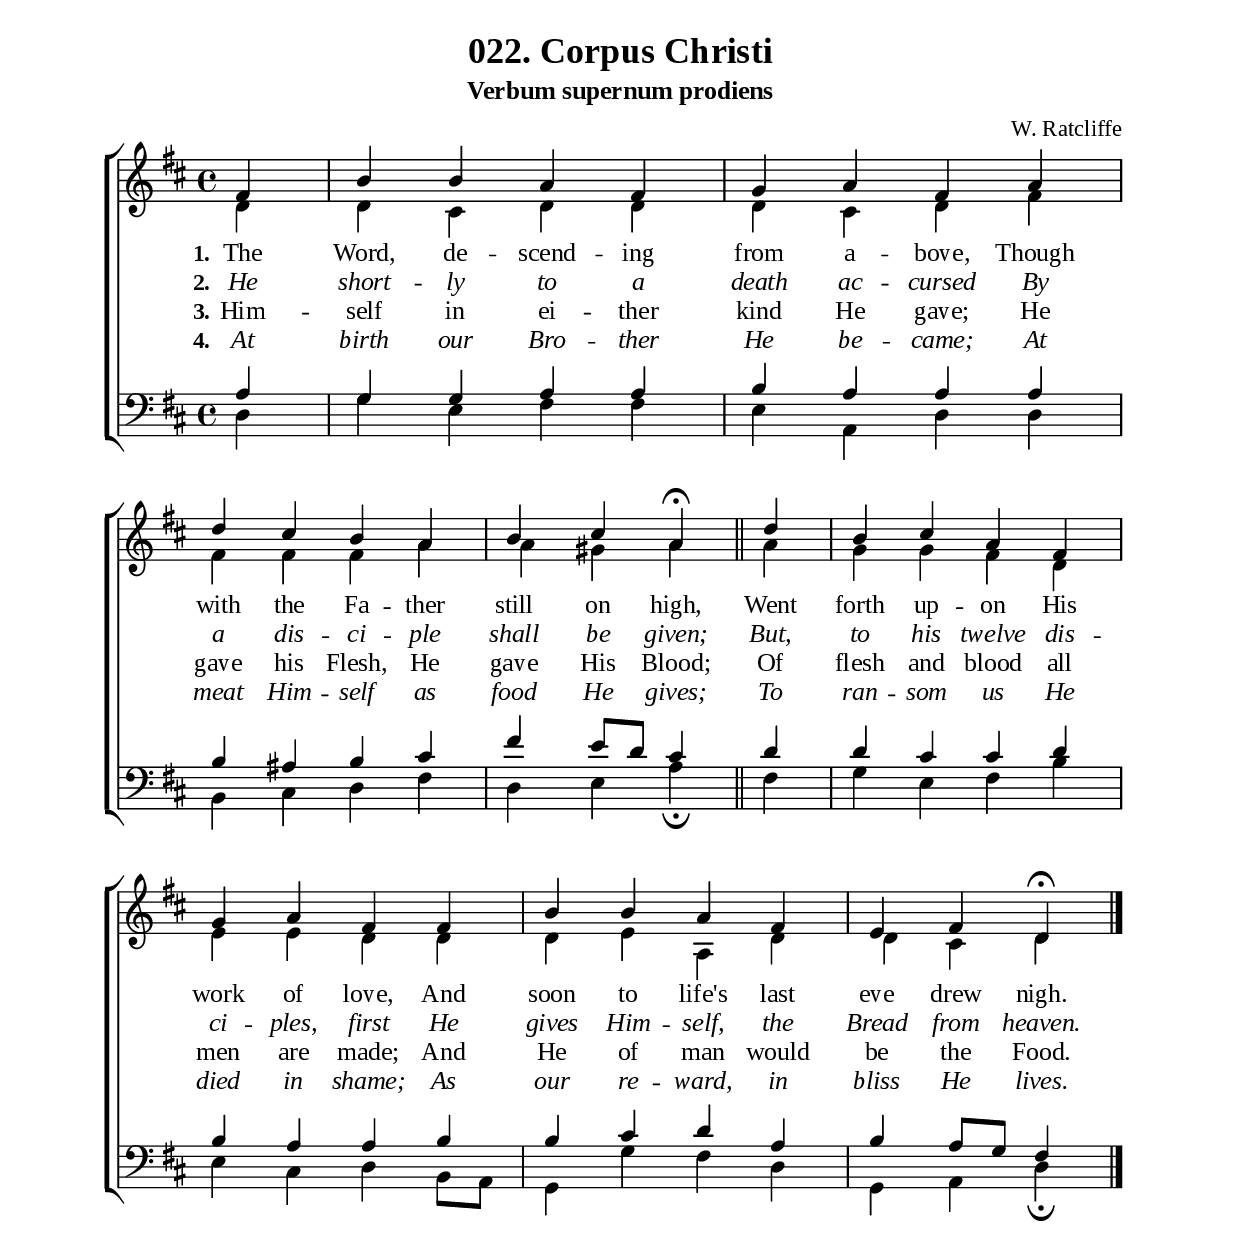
%%%%%%%%%%%%%%%%%%%%%%%%%%%%%
% CONTENTS OF THIS DOCUMENT
% 1. Common settings
% 2. Soprano verse music
% 3. Alto verse music
% 4. Tenor verse music
% 5. Basso verse music
% 6. Verse lyrics
% 7. Layout
%%%%%%%%%%%%%%%%%%%%%%%%%%%%%

%%%%%%%%%%%%%%%%%%%%%%%%%%%%%
% 1. Common settings
%%%%%%%%%%%%%%%%%%%%%%%%%%%%%
\version "2.18.2"

\header {
  title = "022. Corpus Christi"
  subtitle = "Verbum supernum prodiens"
  %poet = ""
  composer = "W. Ratcliffe"
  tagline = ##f
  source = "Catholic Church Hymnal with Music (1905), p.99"
  %site = ""
}

globalSettings= {
  \key d \major
  \time 4/4
  %\override Score.BarNumber.break-visibility = ##(#t #t #t)
  \override Score.BarNumber.break-visibility = ##(#f #f #f)
}

verseSettings = {
  \phrasingSlurDashed
}

\paper {
  #(set-paper-size "a4")
  top-margin = 15\mm
  bottom-marign = 15\mm
  left-margin = 20\mm
  right-margin = 20\mm
  indent = #0
  #(define fonts
	 (make-pango-font-tree "Liberation Serif"
	 		       "Liberation Serif"
			       "Liberation Serif"
			       (/ 20 20)))
}

printItalic = \with {
  \override LyricText.font-shape = #'italic
}

%%%%%%%%%%%%%%%%%%%%%%%%%%%%%
% 2. Soprano verse music
%%%%%%%%%%%%%%%%%%%%%%%%%%%%%
musicVerseSoprano = \relative c' { 
  \partial 4 fis4 |
%{  1%} b b a fis |
%{  2%} g a fis a \break \bar "|"
%{  3%} d cis b a |
%{  4%} b cis a \fermata \bar "||" d |
%{  5%} b cis a fis \break \bar "|"
%{  6%} g a fis fis |
%{  7%} b b a fis |
%{  8%} e fis d \fermata \bar "|."
}

%%%%%%%%%%%%%%%%%%%%%%%%%%%%%
% 3. Alto verse music
%%%%%%%%%%%%%%%%%%%%%%%%%%%%%
musicVerseAlto = \relative c' {
  \partial 4 d4 |
%{  1%} d cis d d |
%{  2%} d cis d fis |
%{  3%} fis fis fis a |
%{  4%} a gis a a |
%{  5%} g g fis d |
%{  6%} e e d d |
%{  7%} d e a, d |
%{  8%} d cis d
}

%%%%%%%%%%%%%%%%%%%%%%%%%%%%%
% 4. Tenor verse music
%%%%%%%%%%%%%%%%%%%%%%%%%%%%%
musicVerseTenor = \relative c' {
  \partial 4 a4 |
%{  1%} g g a a |
%{  2%} b a a a |
%{  3%} b ais b cis |
%{  4%} fis e8 d cis4 d |
%{  5%} d cis cis d |
%{  6%} b a a b |
%{  7%} b cis d a |
%{  8%} b a8 g fis4
}

%%%%%%%%%%%%%%%%%%%%%%%%%%%%%
% 5. Basso verse music
%%%%%%%%%%%%%%%%%%%%%%%%%%%%%
musicVerseBasso = \relative c {
  \partial 4 d4 |
%{  1%} g e fis fis |
%{  2%} e a, d d |
%{  3%} b cis d fis |
%{  4%} d e a \fermata fis |
%{  5%} g e fis b |
%{  6%} e, cis d b8 a |
%{  7%} g4 g' fis d |
%{  8%} g, a d \fermata 

}

%%%%%%%%%%%%%%%%%%%%%%%%%%%%%
% 6. Verse lyrics
%%%%%%%%%%%%%%%%%%%%%%%%%%%%%
lyricVerseOne = \lyricmode {
  \set stanza = #"1."
  The Word, de -- scend -- ing from a -- bove,
  Though with the Fa -- ther still on high,
  Went forth up -- on His work of love,
  And soon to life's last eve drew nigh.
}

lyricVerseTwo = \lyricmode {
  \set stanza = #"2."
  He short -- ly to a death ac -- cursed
  By a dis -- ci -- ple shall be given;
  But, to his twelve dis -- ci -- ples, first 
  He gives Him -- self, the Bread from heaven.
}

lyricVerseThree = \lyricmode {
  \set stanza = #"3."
  Him -- self in ei -- ther kind He gave;
  He gave his Flesh, He gave His Blood;
  Of flesh and blood all men are made;
  And He of man would be the Food.
}

lyricVerseFour = \lyricmode {
  \set stanza = #"4."
  At birth our Bro -- ther He be -- came;
  At meat Him -- self as food He gives;
  To ran -- som us He died in shame;
  As our re -- ward, in bliss He lives.
}



%%%%%%%%%%%%%%%%%%%%%%%%%%%%%
% 7. Layout
%%%%%%%%%%%%%%%%%%%%%%%%%%%%%
\score {
    \new ChoirStaff <<
      \new Staff <<
        \clef "treble"
        \new Voice = "soprano" {
          \voiceOne \globalSettings \verseSettings \stemUp \slurUp \musicVerseSoprano
        }
        \new Voice = "alto" {
          \voiceTwo \globalSettings \verseSettings \stemDown \slurDown \musicVerseAlto
        }
      >>
      \new Lyrics \lyricsto soprano \lyricVerseOne
      \new Lyrics \printItalic \lyricsto soprano \lyricVerseTwo
      \new Lyrics \lyricsto soprano \lyricVerseThree
      \new Lyrics \printItalic \lyricsto soprano \lyricVerseFour
      %\new Lyrics \lyricsto soprano \lyricVerseFive
      %\new Lyrics \printItalic \lyricsto soprano \lyricVerseSix
      \new Staff <<
        \clef "bass"
        \new Voice = "tenor" {
          \voiceOne \globalSettings \verseSettings \stemUp \slurUp \musicVerseTenor
        }
        \new Voice = "basso" {
          \voiceTwo \globalSettings \verseSettings \stemDown \slurDown \musicVerseBasso
        }
      >>
    >>
}

